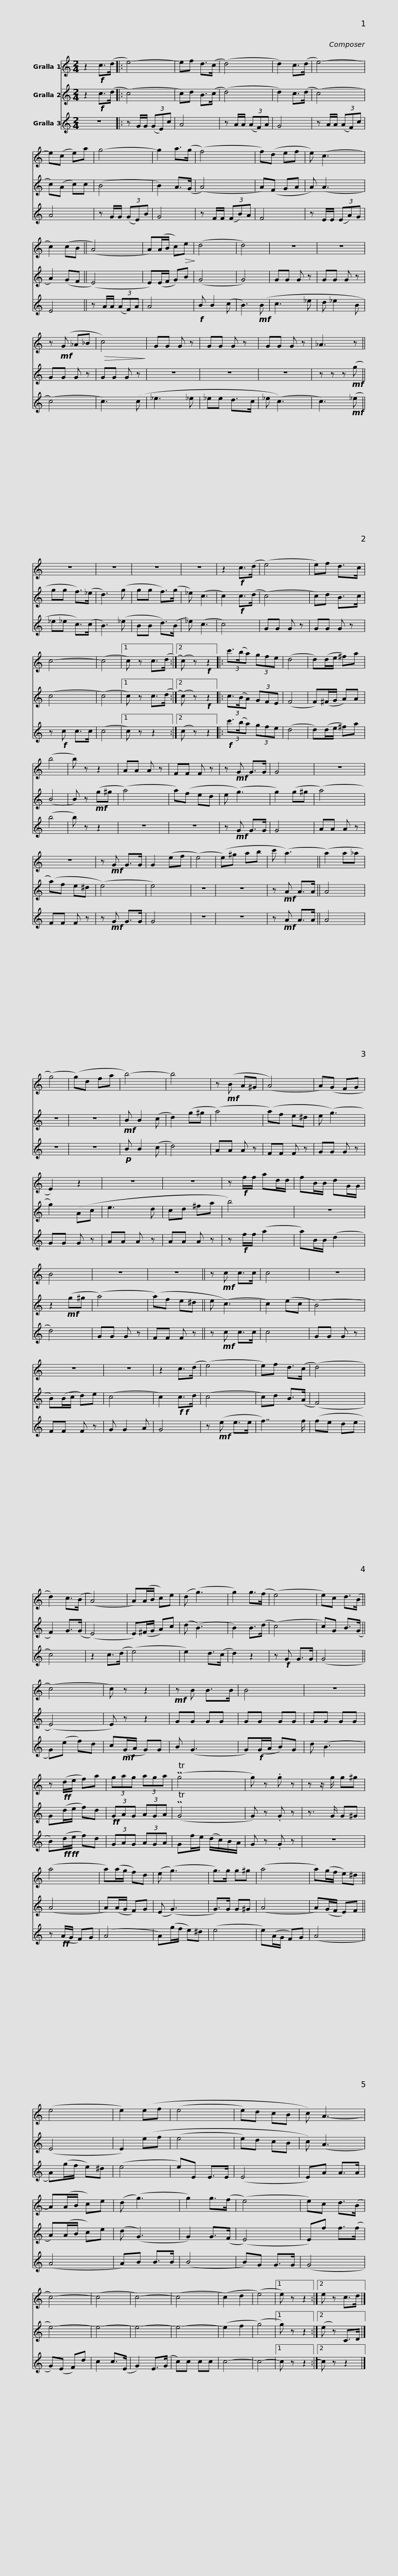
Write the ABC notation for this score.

X:1
%%score 1 2 3
L:1/8
M:2/4
I:linebreak $
K:C
V:1 treble
V:2 treble
V:3 treble
V:1
 z2!f! c>(d |: e4-) | ef d>(c | (d4) | d2) c>(d | %5
 e4-) | e(c e)a | g4- | g2 a>(g | (f4) | %10
 f)(d ef |$ e) (c3 | c2) (cB || (A4) | A)(A/B/ c)!>(!e!>)! | %15
 (d4 | d4) | z4 | z4 | z!mf! (G _A_B | %20
!>(! c4)!>)! | GG G z |$ GG G z | GG G z | _A3 z || %25
 z4 | z4 | z4 | z4 | z2!f! c>(d | %30
 (e4) | e)f d>c | c4- | (c4 |1$ c) z c>(d :|2 %35
 (c) z)!f! z2 |: (3c'3/2(b/a) (3gfe | (d4 | d)(d/e/ ^f)a | (b4 | %40
 b) z z2 | AA A z | FF F z | z!mf! G G>G | G4 | %45
 z4 |$ z4 | z!mf! G G>G | G2 (ef | (e4) | %50
 (e)^g ab | c' (a3) || (a2) a_a | (g4) | (g)d fa | %55
 b4-) | b4 | z!mf! (B A^G | (A4) |$ A)(G FG | %60
 E2) z2 | z4 | z4 | z!f! f/f/ ad/d/ | fB/B/ dG/G/ | %65
 B4 | z4 | z4 || z!mf! c c>c | c4 |$ %70
 z4 | z4 | z4 | z2 c>(d | (e4) | %75
 e)f d>(c | (d4) | d2) c>(B | (A4) | A)(A/B/ c)e | %80
 (d (g3) | g2) g>(f |$ (e4) | e)c d>(B || (c4) | %85
 c) z z2 |!mf! z B B>B | B4 | z4 | z!ff! (d/e/ f)a | %90
 (3gag (3aga | (PTg4 | g) z .g z |$ z z/ g/ g^g | (a4 | %95
 a)(a/g/ f)d | (e (g3) | g>)g g^g | (a4 | a)(g/f/ e)^d || %100
 (e4 | e2) (ef | (e4 |$ e)d cB | c) A3- | %105
 A(A/B/ c)e | (d (g3) | g2) g>(f | (e4) | e)c d>(B | %110
 c4-) | (c4 | c4-) | (c4 | (c2) d2 | %115
 (e4) |1 e) z z2 :|2$ e z c>d |] %118
V:2
 z2!f! c>(d |: (c4) | c)d B>(c | (d4) | d2) c>(d | %5
 (c4) | c)(A c)c | (B4 | B2) A>(G | (A4) | %10
 A)(F GA |$ A) (A3 | A2) (GF || (E4) | E)(E/F/ G)B | %15
 (G4 | G4) | GG G z | GG G z | GG G z | %20
 GG G z | z4 |$ z4 | z4 | z z z!mf! (g || %25
 gg f>)(_e | d3) (g | gg f>)(g | _e) (c3 | c2)!f! c>(d | %30
 (c4) | c)d B>c | (c4 | (c4) |1$ c) z c>(d :|2 %35
 (c) z)!f! z2 |: (3c3/2(B/A) (3GFE | (F4 | F)(^F/G/ A)A | (B4 | %40
 B) z!mf! (g^g | (a4) | a)(f ed | e (g3) | g2) (g^g | %45
 (a4) |$ (a)f e^d | (e4) | e4) | z4 | %50
 z4 | z!mf! A A>A || A4 | z4 | z4 | %55
!mf! B B2 (c | d2) (g^g | (a4) | (a)f e^d |$ e (g3) | %60
 g2) (Ac | e3 d | cd ^fa | b4) | z4 | %65
 z2!mf! (g^g | (a4) | (a)f e^d || e (c3) | c2) (ec |$ %70
 (B4) | B)(B/c/ d)e | (c4 | c2)!f!!f! c>d | (c4 | %75
 c)d B>(A | (F4) | F2) G>(G | (E4) | E)(^F/G/ A)c | %80
 (d (B3) | B2) B>(d |$ (c4) | c)G B>(G || (E4) | %85
 E) z z2 | GG GG | GG GG | GG GG | G(d/e/ f)d | %90
!ff! (3GAG (3AGA | (PTG4 | G) z .G z |$ z3/2 G/ G^G | (A4 | %95
 A)(A/G/ F)G | (E (G3) | G>)G G^G | (A4 | A)(G/F/ E)F || %100
 (E4 | E2) (ef | (e4 |$ e)d cB | c) (A3 | %105
 A)(A/B/ c)e | (d (G3) | G2) G>(F | (E4) | E)f f>(f | %110
 e4-) | e4- | e4- | e4- | (e2 f2 | %115
 (g4) |1 g) z z2 :|2$ (e z) C>D |] %118
V:3
 z4 |: z G/G/ (3(GE)c | A4 | z A/A/ (3(AF)A | G4 | %5
 z A/A/ (3(AF)c | A4 | z G/G/ (3(GE)B | G4 | z F/F/ (3(FB)A | %10
 F4 |$ z E/E/ (3(EA)G | E4 || z A/A/ (3(AF)A | A4 | %15
!f! B B2 (c | B3)!mf! (B | c3 _e | d _e2 B | (c4) | %20
 c3) (c | _e3 _e |$ _ee d>c | _e (c3) | c3)!mf! (_e || %25
 _e_e c>)(c | B3) (_e | BB d>)(B | _e) (c3 | c4) | %30
 GG G z | GG G z | z!f! c c>c | (c4 |1$ c) z z2 :|2 %35
 (c z) z2 |:!f! (3c'3/2(b/a) (3gfe | (d4 | d)(d/e/ ^f)a | (b4 | %40
 b) z z2 | z4 | z4 | z!mf! G G>G | G4 | %45
 AA A z |$ FF F z | z!mf! G G>G | G4 | z4 | %50
 z4 | z!mf! A A>A || A4 | z4 | z4 | %55
!p! B B2 (c | d4) | AA A z | FF F z |$ GG G z | %60
 GG G z | AA A z | AA A z | z!f! f/f/ (a2 | a)B/B/ (d2 | %65
 d4) | GG G z | FF F z || z!mf! c c>c | c4 |$ %70
 GG G z | FF F z | G G2 A | G4 | z!mf! (e e>e | %75
 f7/2) f/ | (fe de | c4) | z2 c>(d | (e4) | %80
 e2) d>(c | d2) z2 |$ z!f! G G>G | (G4 || G)(e f)d | %85
 c!mf!(G/A/ G)G | B (G3 | G)!f!(G/A/ B)G | d (B3 | B)!ff!!ff!(d/e/ f)d | %90
 (3GAG (3AGA | Gf/e/ (d/c/)B/A/ | G z .G z |$ z4 | z!ff! (A/G/ F)G | %95
 (A4 | A)(g/f/ e)^d | (e4 | e)(A/G/ F)G | (A4 || %100
 A)(g/f/ e)^d | (e4 | e)E E>E |$ (E4 | E)A A>A | %105
 (A4 | A)B B>B | (B4 | B)G G>G | (G4 | %110
 G)(E F)d | c2 c>(E | G2) E>(G | c)c cc | c4- | %115
 c4- |1 c- z z2 :|2$ c z z2 |] %118
